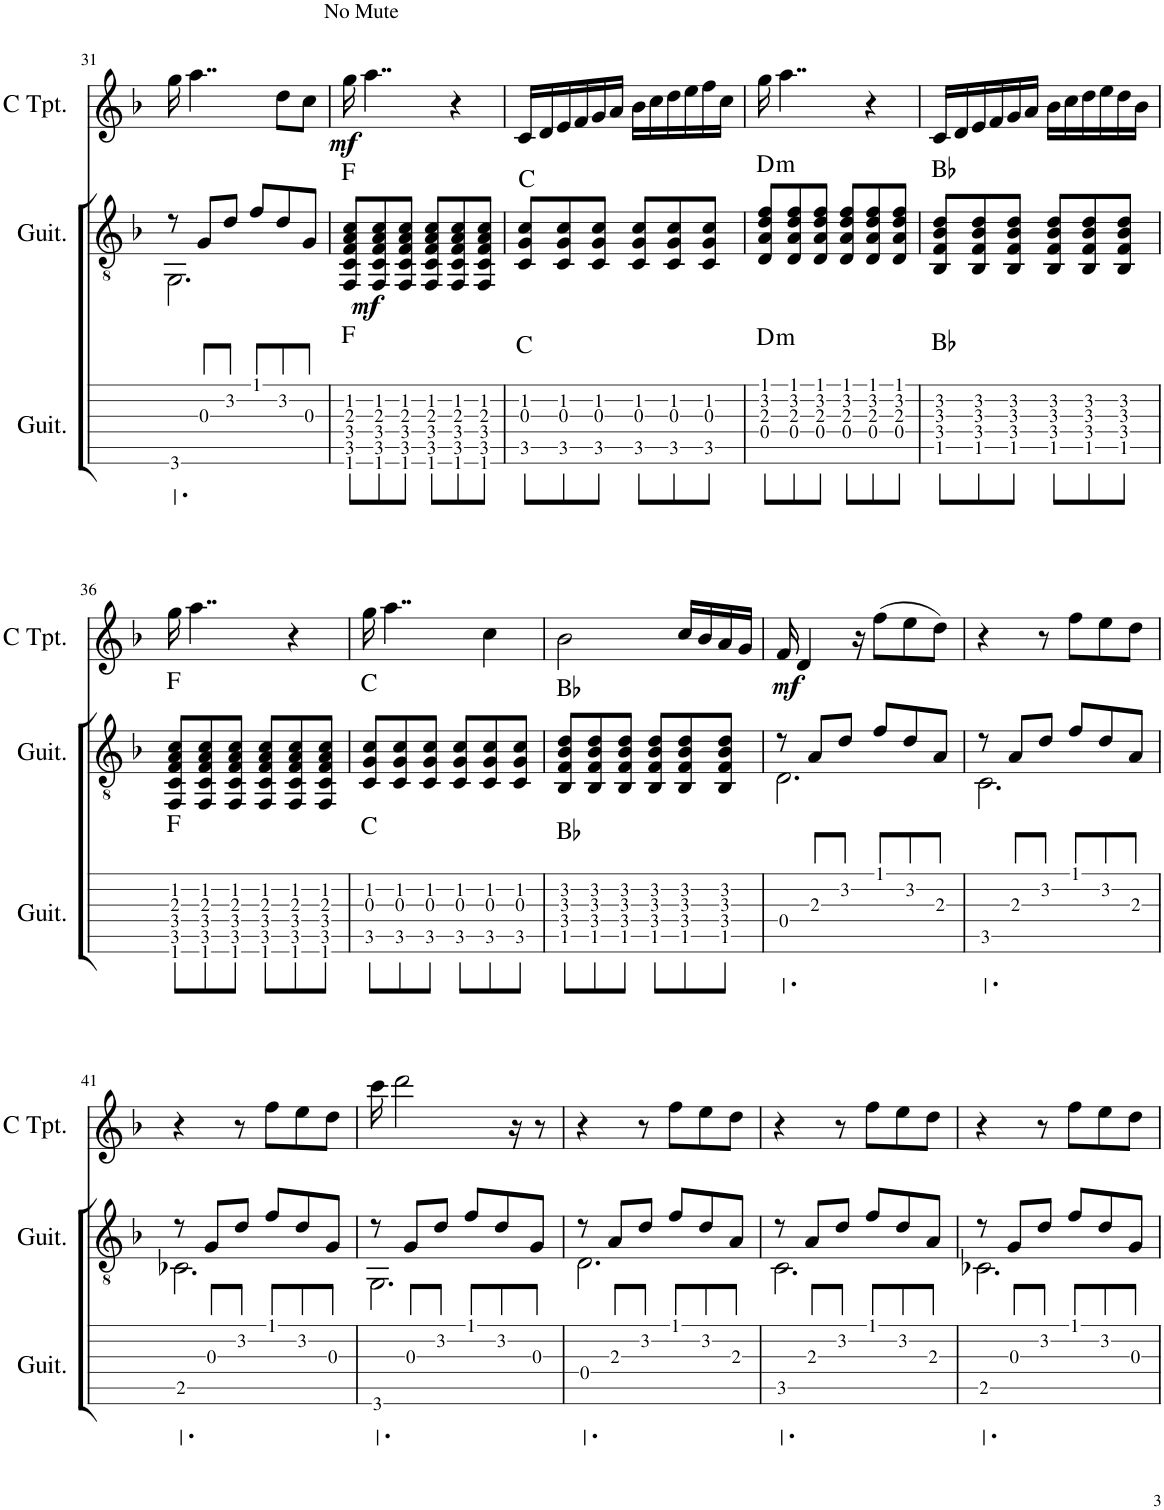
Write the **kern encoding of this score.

**kern	**kern	**dynam	**harte	**kern	**dynam
*part3	*part2	*part2	*part2	*part1	*part1
*staff3	*staff2	*staff2	*	*staff1	*staff1
*I"Classical Guitar	*I"Classical Guitar	*	*	*I"C Trumpet	*
*I'Guit.	*I'Guit.	*	*	*I'C Tpt.	*
!!LO:PB:g=z
*	*clefGv2	*	*	*clefG2	*
*k[b-]	*k[b-]	*	*	*k[b-]	*
*M6/8	*M6/8	*	*	*M6/8	*
=31	=31	=31	=31	=31	=31
*^	*^	*	*	*	*
8r	2.GG\	8r	2.GG\	.	.	16gg\	.
.	.	.	.	.	.	4..aa\	.
8G/L	.	8G/L	.	.	.	.	.
8d/J	.	8d/J	.	.	.	.	.
8f/L	.	8f/L	.	.	.	.	.
8d/	.	8d/	.	.	.	8dd\L	.
8G/J	.	8G/J	.	.	.	8cc\J	.
*v	*v	*	*	*	*	*	*
*	*v	*v	*	*	*	*
=32	=32	=32	=32	=32	=32
!	!	!	!	!LO:TX:a:t=No Mute	!
!	!	!LO:DY:b	!	!	!LO:DY:b
8FF\ 8C\ 8F\ 8A\ 8c\L	8FF/ 8C/ 8F/ 8A/ 8c/L	mf	.	16gg\	mf
.	.	.	.	4..aa\	.
8FF\ 8C\ 8F\ 8A\ 8c\	8FF/ 8C/ 8F/ 8A/ 8c/	.	.	.	.
8FF\ 8C\ 8F\ 8A\ 8c\J	8FF/ 8C/ 8F/ 8A/ 8c/J	.	.	.	.
8FF\ 8C\ 8F\ 8A\ 8c\L	8FF/ 8C/ 8F/ 8A/ 8c/L	.	.	.	.
8FF\ 8C\ 8F\ 8A\ 8c\	8FF/ 8C/ 8F/ 8A/ 8c/	.	.	4r	.
8FF\ 8C\ 8F\ 8A\ 8c\J	8FF/ 8C/ 8F/ 8A/ 8c/J	.	.	.	.
=33	=33	=33	=33	=33	=33
8C\ 8G\ 8c\L	8C/ 8G/ 8c/L	.	C:maj	16c/LL	.
.	.	.	.	16d/	.
8C\ 8G\ 8c\	8C/ 8G/ 8c/	.	.	16e/	.
.	.	.	.	16f/	.
8C\ 8G\ 8c\J	8C/ 8G/ 8c/J	.	.	16g/	.
.	.	.	.	16a/JJ	.
8C\ 8G\ 8c\L	8C/ 8G/ 8c/L	.	.	16b-\LL	.
.	.	.	.	16cc\	.
8C\ 8G\ 8c\	8C/ 8G/ 8c/	.	.	16dd\	.
.	.	.	.	16ee\	.
8C\ 8G\ 8c\J	8C/ 8G/ 8c/J	.	.	16ff\	.
.	.	.	.	16cc\JJ	.
=34	=34	=34	=34	=34	=34
!	!	!	!LO:H:kt=m	!	!
8D\ 8A\ 8d\ 8f\L	8D/ 8A/ 8d/ 8f/L	.	D:min	16gg\	.
.	.	.	.	4..aa\	.
8D\ 8A\ 8d\ 8f\	8D/ 8A/ 8d/ 8f/	.	.	.	.
8D\ 8A\ 8d\ 8f\J	8D/ 8A/ 8d/ 8f/J	.	.	.	.
8D\ 8A\ 8d\ 8f\L	8D/ 8A/ 8d/ 8f/L	.	.	.	.
8D\ 8A\ 8d\ 8f\	8D/ 8A/ 8d/ 8f/	.	.	4r	.
8D\ 8A\ 8d\ 8f\J	8D/ 8A/ 8d/ 8f/J	.	.	.	.
=35	=35	=35	=35	=35	=35
8BB-\ 8F\ 8B-\ 8d\L	8BB-/ 8F/ 8B-/ 8d/L	.	Bb:maj	16c/LL	.
.	.	.	.	16d/	.
8BB-\ 8F\ 8B-\ 8d\	8BB-/ 8F/ 8B-/ 8d/	.	.	16e/	.
.	.	.	.	16f/	.
8BB-\ 8F\ 8B-\ 8d\J	8BB-/ 8F/ 8B-/ 8d/J	.	.	16g/	.
.	.	.	.	16a/JJ	.
8BB-\ 8F\ 8B-\ 8d\L	8BB-/ 8F/ 8B-/ 8d/L	.	.	16b-\LL	.
.	.	.	.	16cc\	.
8BB-\ 8F\ 8B-\ 8d\	8BB-/ 8F/ 8B-/ 8d/	.	.	16dd\	.
.	.	.	.	16ee\	.
8BB-\ 8F\ 8B-\ 8d\J	8BB-/ 8F/ 8B-/ 8d/J	.	.	16dd\	.
.	.	.	.	16b-\JJ	.
!!LO:LB:g=z
=36	=36	=36	=36	=36	=36
8FF\ 8C\ 8F\ 8A\ 8c\L	8FF/ 8C/ 8F/ 8A/ 8c/L	.	F:maj	16gg\	.
.	.	.	.	4..aa\	.
8FF\ 8C\ 8F\ 8A\ 8c\	8FF/ 8C/ 8F/ 8A/ 8c/	.	.	.	.
8FF\ 8C\ 8F\ 8A\ 8c\J	8FF/ 8C/ 8F/ 8A/ 8c/J	.	.	.	.
8FF\ 8C\ 8F\ 8A\ 8c\L	8FF/ 8C/ 8F/ 8A/ 8c/L	.	.	.	.
8FF\ 8C\ 8F\ 8A\ 8c\	8FF/ 8C/ 8F/ 8A/ 8c/	.	.	4r	.
8FF\ 8C\ 8F\ 8A\ 8c\J	8FF/ 8C/ 8F/ 8A/ 8c/J	.	.	.	.
=37	=37	=37	=37	=37	=37
8C\ 8G\ 8c\L	8C/ 8G/ 8c/L	.	C:maj	16gg\	.
.	.	.	.	4..aa\	.
8C\ 8G\ 8c\	8C/ 8G/ 8c/	.	.	.	.
8C\ 8G\ 8c\J	8C/ 8G/ 8c/J	.	.	.	.
8C\ 8G\ 8c\L	8C/ 8G/ 8c/L	.	.	.	.
8C\ 8G\ 8c\	8C/ 8G/ 8c/	.	.	4cc\	.
8C\ 8G\ 8c\J	8C/ 8G/ 8c/J	.	.	.	.
=38	=38	=38	=38	=38	=38
8BB-\ 8F\ 8B-\ 8d\L	8BB-/ 8F/ 8B-/ 8d/L	.	Bb:maj	2b-\	.
8BB-\ 8F\ 8B-\ 8d\	8BB-/ 8F/ 8B-/ 8d/	.	.	.	.
8BB-\ 8F\ 8B-\ 8d\J	8BB-/ 8F/ 8B-/ 8d/J	.	.	.	.
8BB-\ 8F\ 8B-\ 8d\L	8BB-/ 8F/ 8B-/ 8d/L	.	.	.	.
8BB-\ 8F\ 8B-\ 8d\	8BB-/ 8F/ 8B-/ 8d/	.	.	16cc/LL	.
.	.	.	.	16b-/	.
8BB-\ 8F\ 8B-\ 8d\J	8BB-/ 8F/ 8B-/ 8d/J	.	.	16a/	.
.	.	.	.	16g/JJ	.
=39	=39	=39	=39	=39	=39
*^	*^	*	*	*	*
!	!	!	!	!	!	!	!LO:DY:b
8r	2.D\	8r	2.D\	.	.	16f/	mf
.	.	.	.	.	.	4d/	.
8A/L	.	8A/L	.	.	.	.	.
8d/J	.	8d/J	.	.	.	.	.
.	.	.	.	.	.	16r	.
8f/L	.	8f/L	.	.	.	(8ff\L	.
8d/	.	8d/	.	.	.	8ee\	.
8A/J	.	8A/J	.	.	.	8dd\J)	.
=40	=40	=40	=40	=40	=40	=40	=40
8r	2.C\	8r	2.C\	.	.	4r	.
8A/L	.	8A/L	.	.	.	.	.
8d/J	.	8d/J	.	.	.	8r	.
8f/L	.	8f/L	.	.	.	8ff\L	.
8d/	.	8d/	.	.	.	8ee\	.
8A/J	.	8A/J	.	.	.	8dd\J	.
!!LO:LB:g=z
=41	=41	=41	=41	=41	=41	=41	=41
8r	2.C-X\	8r	2.C-X\	.	.	4r	.
8G/L	.	8G/L	.	.	.	.	.
8d/J	.	8d/J	.	.	.	8r	.
8f/L	.	8f/L	.	.	.	8ff\L	.
8d/	.	8d/	.	.	.	8ee\	.
8G/J	.	8G/J	.	.	.	8dd\J	.
=42	=42	=42	=42	=42	=42	=42	=42
8r	2.GG\	8r	2.GG\	.	.	16ccc\	.
.	.	.	.	.	.	2ddd\	.
8G/L	.	8G/L	.	.	.	.	.
8d/J	.	8d/J	.	.	.	.	.
8f/L	.	8f/L	.	.	.	.	.
8d/	.	8d/	.	.	.	.	.
.	.	.	.	.	.	16r	.
8G/J	.	8G/J	.	.	.	8r	.
=43	=43	=43	=43	=43	=43	=43	=43
8r	2.D\	8r	2.D\	.	.	4r	.
8A/L	.	8A/L	.	.	.	.	.
8d/J	.	8d/J	.	.	.	8r	.
8f/L	.	8f/L	.	.	.	8ff\L	.
8d/	.	8d/	.	.	.	8ee\	.
8A/J	.	8A/J	.	.	.	8dd\J	.
=44	=44	=44	=44	=44	=44	=44	=44
8r	2.C\	8r	2.C\	.	.	4r	.
8A/L	.	8A/L	.	.	.	.	.
8d/J	.	8d/J	.	.	.	8r	.
8f/L	.	8f/L	.	.	.	8ff\L	.
8d/	.	8d/	.	.	.	8ee\	.
8A/J	.	8A/J	.	.	.	8dd\J	.
=45	=45	=45	=45	=45	=45	=45	=45
8r	2.C-X\	8r	2.C-X\	.	.	4r	.
8G/L	.	8G/L	.	.	.	.	.
8d/J	.	8d/J	.	.	.	8r	.
8f/L	.	8f/L	.	.	.	8ff\L	.
8d/	.	8d/	.	.	.	8ee\	.
8G/J	.	8G/J	.	.	.	8dd\J	.
*v	*v	*	*	*	*	*	*
*	*v	*v	*	*	*	*
=	=	=	=	=	=
*-	*-	*-	*-	*-	*-
